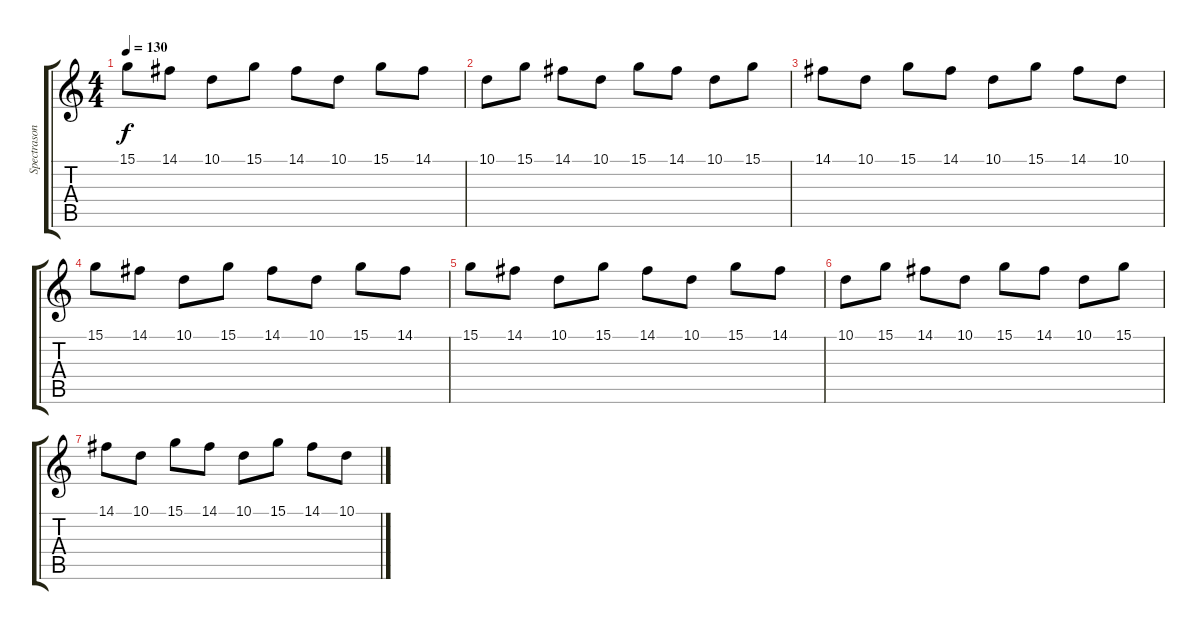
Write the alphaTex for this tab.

\track ("Spectrasonics Omnisphere" "Spectrason") {instrument lead2sawtooth}
\staff {score tabs}
\tuning (E4 B3 G3 D3 A2 E2) {hide}
\ts (4 4)
\tempo 130
\clef g2
\ks c
15.1.8{dy f} 14.1.8 10.1.8 15.1.8 14.1.8 10.1.8 15.1.8 14.1.8 |
10.1.8 15.1.8 14.1.8 10.1.8 15.1.8 14.1.8 10.1.8 15.1.8 |
14.1.8 10.1.8 15.1.8 14.1.8 10.1.8 15.1.8 14.1.8 10.1.8 |
15.1.8 14.1.8 10.1.8 15.1.8 14.1.8 10.1.8 15.1.8 14.1.8 |
15.1.8 14.1.8 10.1.8 15.1.8 14.1.8 10.1.8 15.1.8 14.1.8 |
10.1.8 15.1.8 14.1.8 10.1.8 15.1.8 14.1.8 10.1.8 15.1.8 |
14.1.8 10.1.8 15.1.8 14.1.8 10.1.8 15.1.8 14.1.8 10.1.8
